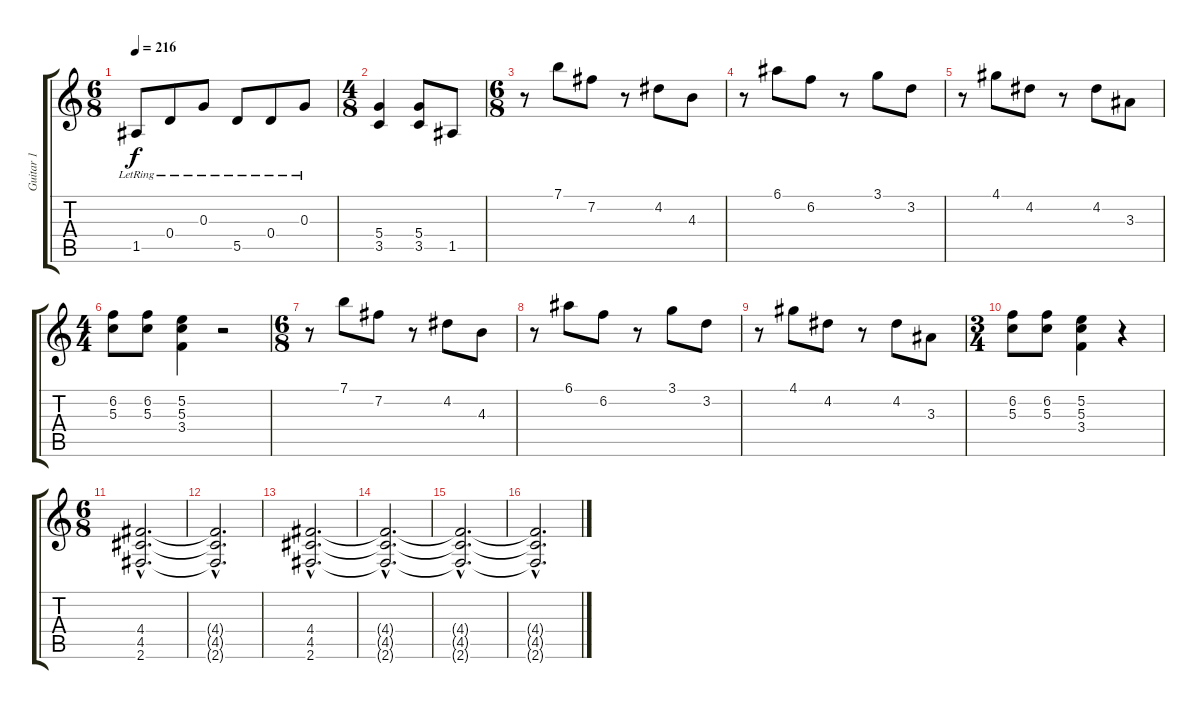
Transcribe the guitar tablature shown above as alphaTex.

\track ("Guitar 1" "Guitar 1") {instrument overdrivenguitar}
\staff {score tabs}
\tuning (E4 B3 G3 D3 A2 E2) {hide}
\ts (6 8)
\tempo 216
\clef g2
\ks c
1.5{lr}.8{dy f} 0.4{lr}.8 0.3{lr}.8 5.5{lr}.8 0.4{lr}.8 0.3{lr}.8 |
\ts (4 8)
(5.4 3.5).4 (5.4 3.5).8 1.5.8 |
\ts (6 8)
r.8 7.1.8 7.2.8 r.8 4.2.8 4.3.8 |
r.8 6.1.8 6.2.8 r.8 3.1.8 3.2.8 |
r.8 4.1.8 4.2.8 r.8 4.2.8 3.3.8 |
\ts (4 4)
(6.2 5.3).8 (6.2 5.3).8 (5.2 5.3 3.4).4 r.2 |
\ts (6 8)
r.8 7.1.8 7.2.8 r.8 4.2.8 4.3.8 |
r.8 6.1.8 6.2.8 r.8 3.1.8 3.2.8 |
r.8 4.1.8 4.2.8 r.8 4.2.8 3.3.8 |
\ts (3 4)
(6.2 5.3).8 (6.2 5.3).8 (5.2 5.3 3.4).4 r.4 |
\ts (6 8)
(4.4{hac} 4.5{hac} 2.6{hac}).2{d} |
(4.4{hac t} 4.5{hac t} 2.6{hac t}).2{d} |
(4.4{hac} 4.5{hac} 2.6{hac}).2{d} |
(4.4{hac t} 4.5{hac t} 2.6{hac t}).2{d} |
(4.4{hac t} 4.5{hac t} 2.6{hac t}).2{d} |
(4.4{hac t} 4.5{hac t} 2.6{hac t}).2{d}
